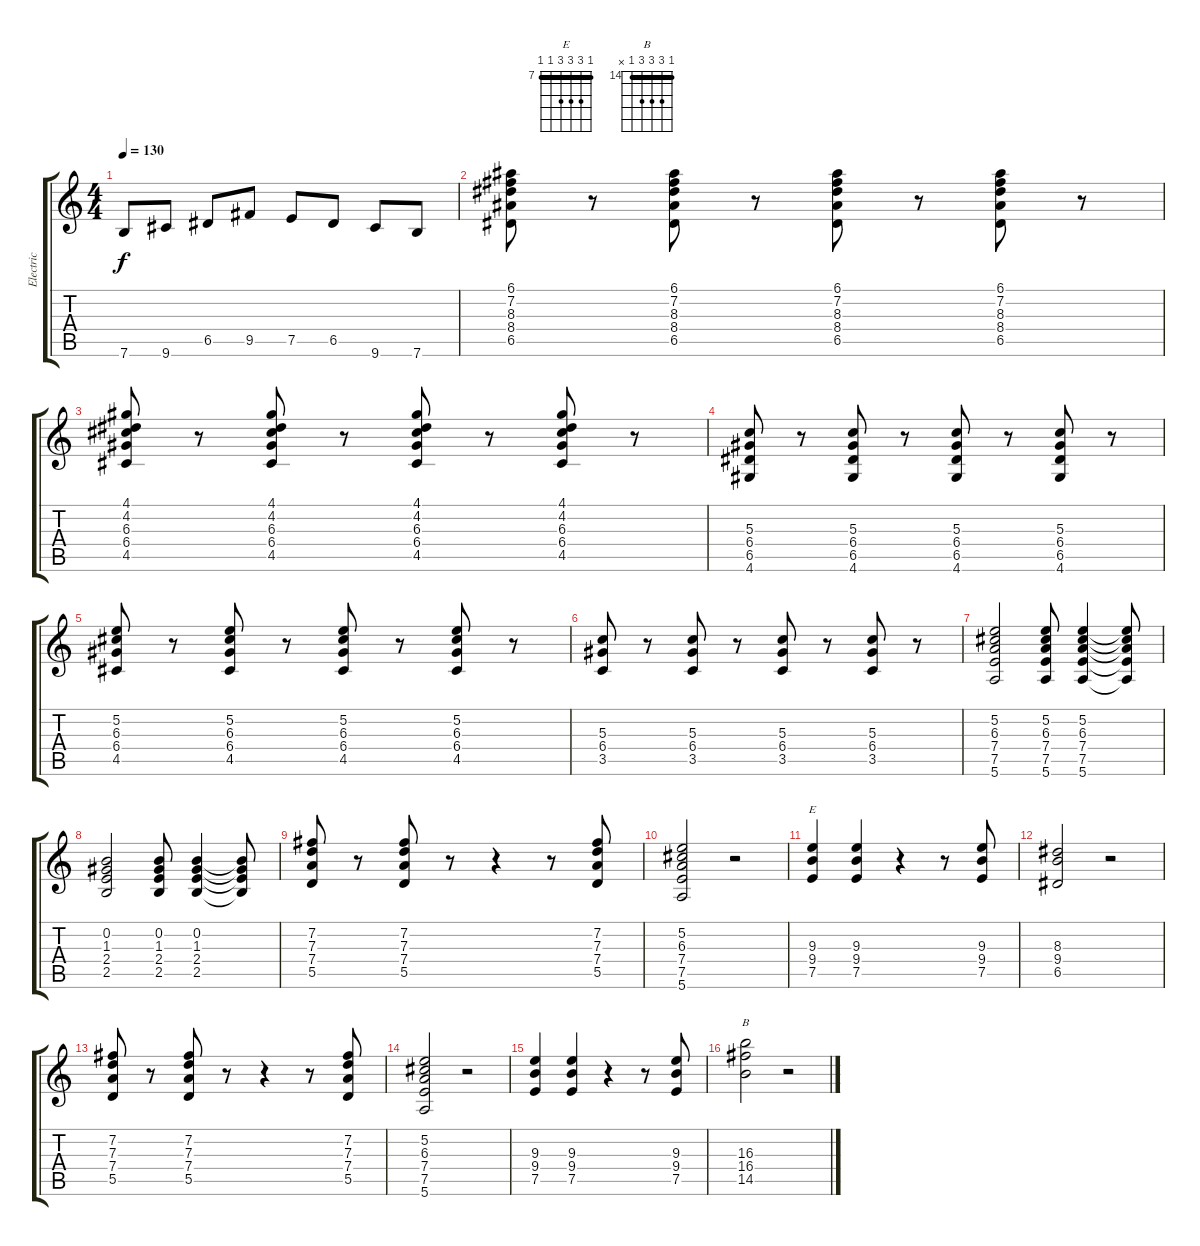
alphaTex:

\track ("Electric" "Electric") {instrument distortionguitar}
\staff {score tabs}
\tuning (E4 B3 G3 D3 A2 E2) {hide}
\chord ("E" 7 9 9 9 7 7) {firstfret 7 barre 7}
\chord ("B" 14 16 16 16 14 x) {firstfret 14 barre 14}
\ts (4 4)
\tempo 130
\clef g2
\ks c
7.6.8{dy f} 9.6.8 6.5.8 9.5.8 7.5.8 6.5.8 9.6.8 7.6.8 |
(6.1 7.2 8.3 8.4 6.5).8 r.8 (6.1 7.2 8.3 8.4 6.5).8 r.8 (6.1 7.2 8.3 8.4 6.5).8 r.8 (6.1 7.2 8.3 8.4 6.5).8 r.8 |
(4.1 4.2 6.3 6.4 4.5).8 r.8 (4.1 4.2 6.3 6.4 4.5).8 r.8 (4.1 4.2 6.3 6.4 4.5).8 r.8 (4.1 4.2 6.3 6.4 4.5).8 r.8 |
(5.3 6.4 6.5 4.6).8 r.8 (5.3 6.4 6.5 4.6).8 r.8 (5.3 6.4 6.5 4.6).8 r.8 (5.3 6.4 6.5 4.6).8 r.8 |
(5.2 6.3 6.4 4.5).8 r.8 (5.2 6.3 6.4 4.5).8 r.8 (5.2 6.3 6.4 4.5).8 r.8 (5.2 6.3 6.4 4.5).8 r.8 |
(5.3 6.4 3.5).8 r.8 (5.3 6.4 3.5).8 r.8 (5.3 6.4 3.5).8 r.8 (5.3 6.4 3.5).8 r.8 |
(5.2 6.3 7.4 7.5 5.6).2 (5.2 6.3 7.4 7.5 5.6).8 (5.2 6.3 7.4 7.5 5.6).4 (5.2{t} 6.3{t} 7.4{t} 7.5{t} 5.6{t}).8 |
(0.2 1.3 2.4 2.5).2 (0.2 1.3 2.4 2.5).8 (0.2 1.3 2.4 2.5).4 (0.2{t} 1.3{t} 2.4{t} 2.5{t}).8 |
(7.2 7.3 7.4 5.5).8 r.8 (7.2 7.3 7.4 5.5).8 r.8 r.4 r.8 (7.2 7.3 7.4 5.5).8 |
(5.2 6.3 7.4 7.5 5.6).2 r.2 |
(9.3 9.4 7.5).4{ch "E"} (9.3 9.4 7.5).4 r.4 r.8 (9.3 9.4 7.5).8 |
(8.3 9.4 6.5).2 r.2 |
(7.2 7.3 7.4 5.5).8 r.8 (7.2 7.3 7.4 5.5).8 r.8 r.4 r.8 (7.2 7.3 7.4 5.5).8 |
(5.2 6.3 7.4 7.5 5.6).2 r.2 |
(9.3 9.4 7.5).4 (9.3 9.4 7.5).4 r.4 r.8 (9.3 9.4 7.5).8 |
(16.3 16.4 14.5).2{ch "B"} r.2
